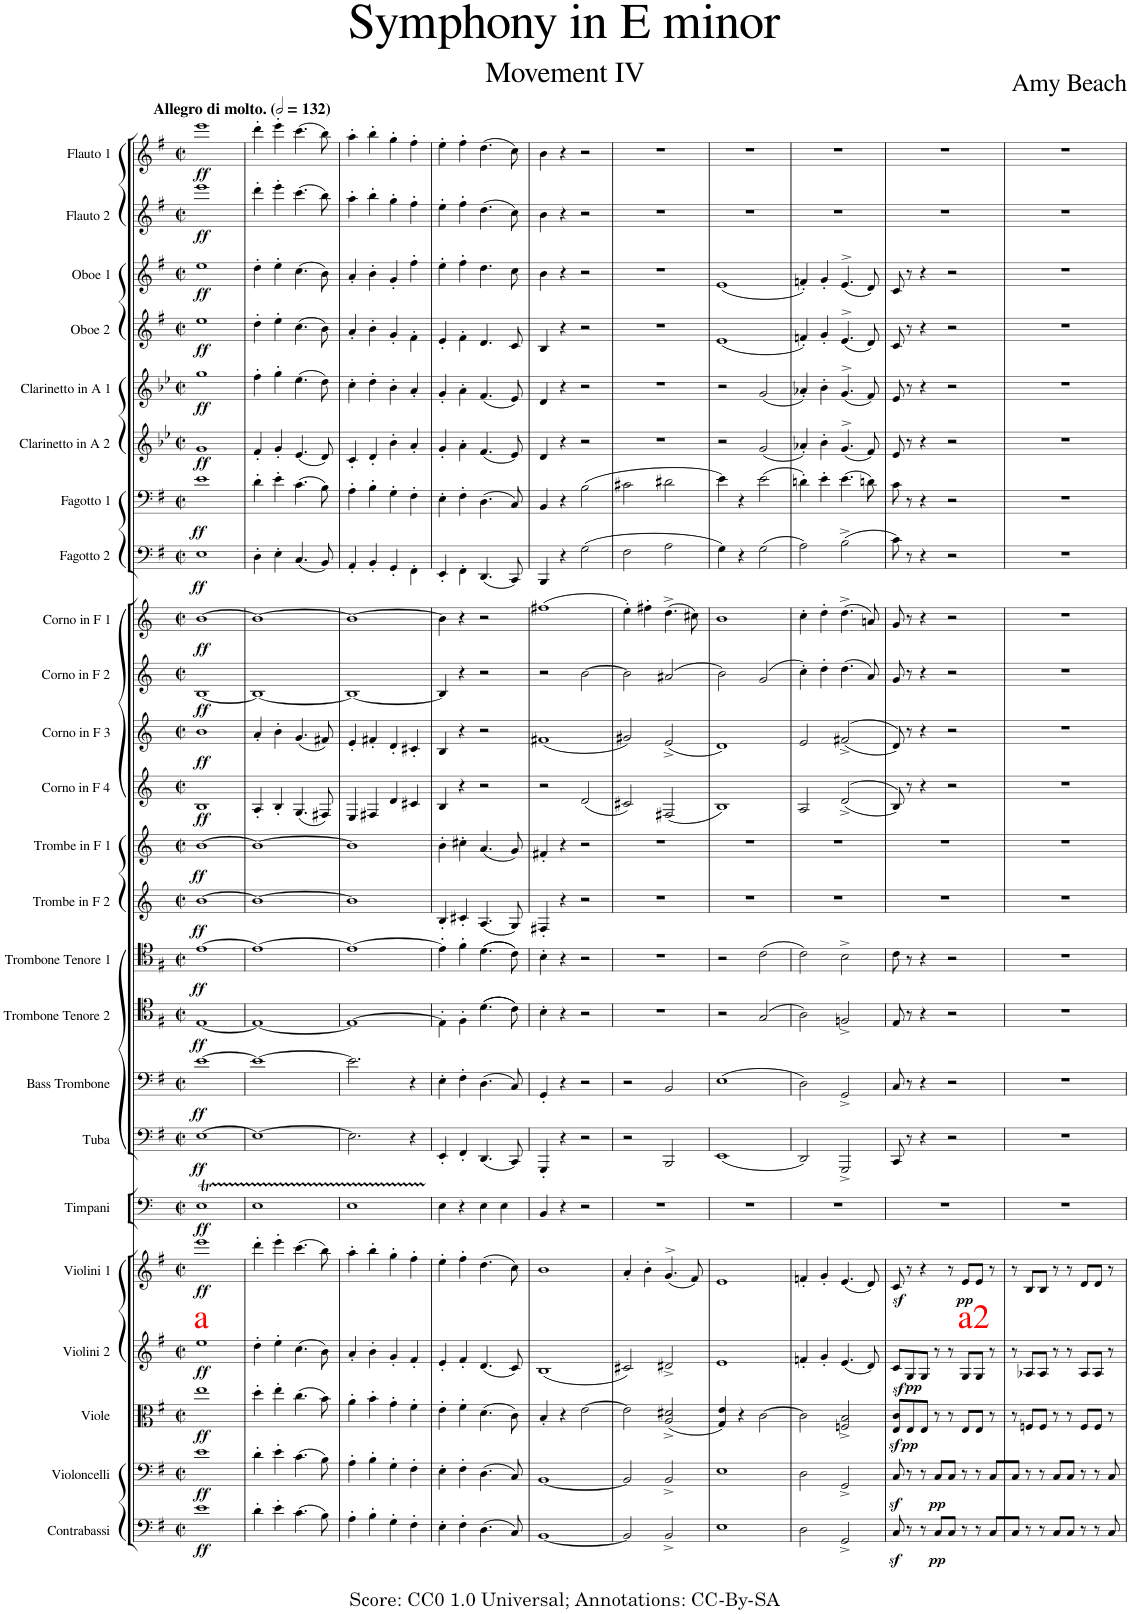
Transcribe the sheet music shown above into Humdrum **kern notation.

**kern	**dynam	**kern	**dynam	**kern	**dynam	**kern	**dynam	**kern	**text	**dynam	**kern	**dynam	**kern	**dynam	**kern	**dynam	**kern	**dynam	**kern	**dynam	**kern	**dynam	**kern	**dynam	**kern	**dynam	**kern	**dynam	**kern	**dynam	**kern	**dynam	**kern	**dynam	**kern	**dynam	**kern	**dynam	**kern	**dynam	**kern	**dynam	**kern	**dynam	**kern	**dynam	**kern	**dynam
*part24	*part24	*part23	*part23	*part22	*part22	*part21	*part21	*part20	*part20	*part20	*part19	*part19	*part18	*part18	*part17	*part17	*part16	*part16	*part15	*part15	*part14	*part14	*part13	*part13	*part12	*part12	*part11	*part11	*part10	*part10	*part9	*part9	*part8	*part8	*part7	*part7	*part6	*part6	*part5	*part5	*part4	*part4	*part3	*part3	*part2	*part2	*part1	*part1
*staff24	*staff24	*staff23	*staff23	*staff22	*staff22	*staff21	*staff21	*staff20	*staff20	*staff20	*staff19	*staff19	*staff18	*staff18	*staff17	*staff17	*staff16	*staff16	*staff15	*staff15	*staff14	*staff14	*staff13	*staff13	*staff12	*staff12	*staff11	*staff11	*staff10	*staff10	*staff9	*staff9	*staff8	*staff8	*staff7	*staff7	*staff6	*staff6	*staff5	*staff5	*staff4	*staff4	*staff3	*staff3	*staff2	*staff2	*staff1	*staff1
*I"Contrabassi	*	*I"Violoncelli	*	*I"Viole	*	*I"Violini 2	*	*I"Violini 1	*	*	*I"Timpani	*	*I"Tuba	*	*I"Bass Trombone	*	*I"Trombone Tenore 2	*	*I"Trombone Tenore 1	*	*I"Trombe in F 2	*	*I"Trombe in F 1	*	*I"Corno in F 4	*	*I"Corno in F 3	*	*I"Corno in F 2	*	*I"Corno in F 1	*	*I"Fagotto 2	*	*I"Fagotto 1	*	*I"Clarinetto in A 2	*	*I"Clarinetto in A 1	*	*I"Oboe 2	*	*I"Oboe 1	*	*I"Flauto 2	*	*I"Flauto 1	*
*I'Cb.	*	*I'Vc.	*	*I'Vle.	*	*I'Vln. 2	*	*I'Vln. 1	*	*	*I'Timp.	*	*I'Tba.	*	*I'B. Tbn.	*	*I'Tbn. 2	*	*I'Tbn. 1	*	*I'Tr. 2	*	*I'Tr. 1	*	*I'Corno 4	*	*I'Corno 3	*	*I'Corno 2	*	*I'Corno 1	*	*I'Fag. 2	*	*I'Fag. 1	*	*I'Cl. 2	*	*I'Cl. 1	*	*I'Ob. 2	*	*I'Ob. 1	*	*I'Fl. 2	*	*I'Fl. 1	*
*clefF4	*	*clefF4	*	*clefC3	*	*clefG2	*	*clefG2	*	*	*clefF4	*	*clefF4	*	*clefF4	*	*clefC4	*	*clefC4	*	*clefG2	*	*clefG2	*	*clefG2	*	*clefG2	*	*clefG2	*	*clefG2	*	*clefF4	*	*clefF4	*	*clefG2	*	*clefG2	*	*clefG2	*	*clefG2	*	*clefG2	*	*clefG2	*
*Trd7c12	*	*	*	*	*	*	*	*	*	*	*	*	*	*	*	*	*	*	*	*	*Trd-3c-5	*	*Trd-3c-5	*	*Trd4c7	*	*Trd4c7	*	*Trd4c7	*	*Trd4c7	*	*	*	*	*	*Trd2c3	*	*Trd2c3	*	*	*	*	*	*	*	*	*
*k[f#]	*	*k[f#]	*	*k[f#]	*	*k[f#]	*	*k[f#]	*	*	*k[]	*	*k[f#]	*	*k[f#]	*	*k[f#]	*	*k[f#]	*	*k[]	*	*k[]	*	*k[]	*	*k[]	*	*k[]	*	*k[]	*	*k[f#]	*	*k[f#]	*	*k[b-e-]	*	*k[b-e-]	*	*k[f#]	*	*k[f#]	*	*k[f#]	*	*k[f#]	*
*M2/2	*	*M2/2	*	*M2/2	*	*M2/2	*	*M2/2	*	*	*M2/2	*	*M2/2	*	*M2/2	*	*M2/2	*	*M2/2	*	*M2/2	*	*M2/2	*	*M2/2	*	*M2/2	*	*M2/2	*	*M2/2	*	*M2/2	*	*M2/2	*	*M2/2	*	*M2/2	*	*M2/2	*	*M2/2	*	*M2/2	*	*M2/2	*
*met(c|)	*	*met(c|)	*	*met(c|)	*	*met(c|)	*	*met(c|)	*	*	*met(c|)	*	*met(c|)	*	*met(c|)	*	*met(c|)	*	*met(c|)	*	*met(c|)	*	*met(c|)	*	*met(c|)	*	*met(c|)	*	*met(c|)	*	*met(c|)	*	*met(c|)	*	*met(c|)	*	*met(c|)	*	*met(c|)	*	*met(c|)	*	*met(c|)	*	*met(c|)	*	*met(c|)	*
=1	=1	=1	=1	=1	=1	=1	=1	=1	=1	=1	=1	=1	=1	=1	=1	=1	=1	=1	=1	=1	=1	=1	=1	=1	=1	=1	=1	=1	=1	=1	=1	=1	=1	=1	=1	=1	=1	=1	=1	=1	=1	=1	=1	=1	=1	=1	=1	=1
!	!LO:DY:b	!	!LO:DY:b	!	!LO:DY:b	!	!LO:DY:b	!	!LO:LY:b:color=#FF0000	!LO:DY:b	!	!LO:DY:b	!	!LO:DY:b	!	!LO:DY:b	!	!LO:DY:b	!	!LO:DY:b	!	!LO:DY:b	!	!LO:DY:b	!	!LO:DY:b	!	!LO:DY:b	!	!LO:DY:b	!	!LO:DY:b	!	!LO:DY:b	!	!LO:DY:b	!	!LO:DY:b	!	!LO:DY:b	!	!LO:DY:b	!	!LO:DY:b	!	!LO:DY:b	!	!LO:DY:b
1e	ff	1e	ff	1ee	ff	1ee	ff	1eee	a	ff	1Et	ff	[1E	ff	[1e	ff	[1E	ff	[1e	ff	[1b	ff	[1b	ff	1B	ff	1b	ff	[1B	ff	[1b	ff	1E	ff	1e	ff	1g	ff	1gg	ff	1ee	ff	1ee	ff	1eee	ff	1eee	ff
=2	=2	=2	=2	=2	=2	=2	=2	=2	=2	=2	=2	=2	=2	=2	=2	=2	=2	=2	=2	=2	=2	=2	=2	=2	=2	=2	=2	=2	=2	=2	=2	=2	=2	=2	=2	=2	=2	=2	=2	=2	=2	=2	=2	=2	=2	=2	=2	=2
4d'\	.	4d'\	.	4dd'\	.	4dd'\	.	4ddd'\	.	.	1E	.	1E_	.	1e_	.	1E_	.	1e_	.	1b_	.	1b_	.	4A'/	.	4a'/	.	1B_	.	1b_	.	4D'\	.	4d'\	.	4f'/	.	4ff'\	.	4dd'\	.	4dd'\	.	4ddd'\	.	4ddd'\	.
4e'\	.	4e'\	.	4ee'\	.	4ee'\	.	4eee'\	.	.	.	.	.	.	.	.	.	.	.	.	.	.	.	.	4B'/	.	4b'\	.	.	.	.	.	4E'\	.	4e'\	.	4g'/	.	4gg'\	.	4ee'\	.	4ee'\	.	4eee'\	.	4eee'\	.
(4.c\	.	(4.c\	.	(4.cc\	.	(4.cc\	.	(4.ccc\	.	.	.	.	.	.	.	.	.	.	.	.	.	.	.	.	(4.G/	.	(4.g/	.	.	.	.	.	(4.C/	.	(4.c\	.	(4.e-/	.	(4.ee-\	.	(4.cc\	.	(4.cc\	.	(4.ccc\	.	(4.ccc\	.
8B\)	.	8B\)	.	8b\)	.	8b\)	.	8bb\)	.	.	.	.	.	.	.	.	.	.	.	.	.	.	.	.	8F#X/)	.	8f#X/)	.	.	.	.	.	8BB/)	.	8B\)	.	8d/)	.	8dd\)	.	8b\)	.	8b\)	.	8bb\)	.	8bb\)	.
=3	=3	=3	=3	=3	=3	=3	=3	=3	=3	=3	=3	=3	=3	=3	=3	=3	=3	=3	=3	=3	=3	=3	=3	=3	=3	=3	=3	=3	=3	=3	=3	=3	=3	=3	=3	=3	=3	=3	=3	=3	=3	=3	=3	=3	=3	=3	=3	=3
4A'\	.	4A'\	.	4a'\	.	4a'/	.	4aa'\	.	.	1ETTT	.	2.E\]	.	2.e\]	.	1E_	.	1e_	.	1b]	.	1b]	.	4E'/	.	4e'/	.	1B_	.	1b_	.	4AA'/	.	4A'\	.	4c'/	.	4cc'\	.	4a'/	.	4a'/	.	4aa'\	.	4aa'\	.
4B'\	.	4B'\	.	4b'\	.	4b'\	.	4bb'\	.	.	.	.	.	.	.	.	.	.	.	.	.	.	.	.	4F#X'/	.	4f#X'/	.	.	.	.	.	4BB'/	.	4B'\	.	4d'/	.	4dd'\	.	4b'\	.	4b'\	.	4bb'\	.	4bb'\	.
4G'\	.	4G'\	.	4g'\	.	4g'/	.	4gg'\	.	.	.	.	.	.	.	.	.	.	.	.	.	.	.	.	4d'/	.	4d'/	.	.	.	.	.	4GG'/	.	4G'\	.	4b-'\	.	4b-'\	.	4g'/	.	4g'/	.	4gg'\	.	4gg'\	.
4F#'\	.	4F#'\	.	4f#'\	.	4f#'/	.	4ff#'\	.	.	.	.	4r	.	4r	.	.	.	.	.	.	.	.	.	4c#X'/	.	4c#X'/	.	.	.	.	.	4FF#'\	.	4F#'\	.	4a'/	.	4a'/	.	4f#'\	.	4ff#'\	.	4ff#'\	.	4ff#'\	.
=4	=4	=4	=4	=4	=4	=4	=4	=4	=4	=4	=4	=4	=4	=4	=4	=4	=4	=4	=4	=4	=4	=4	=4	=4	=4	=4	=4	=4	=4	=4	=4	=4	=4	=4	=4	=4	=4	=4	=4	=4	=4	=4	=4	=4	=4	=4	=4	=4
4E'\	.	4E'\	.	4e'\	.	4e'/	.	4ee'\	.	.	4E\	.	4EE'/	.	4E'\	.	4E'\]	.	4e'\]	.	4B'/	.	4b'\	.	4B/	.	4B/	.	4B/]	.	4b\]	.	4EE'/	.	4E'\	.	4g'/	.	4g'/	.	4e'/	.	4ee'\	.	4ee'\	.	4ee'\	.
4F#'\	.	4F#'\	.	4f#'\	.	4f#'/	.	4ff#'\	.	.	4r	.	4FF#'/	.	4F#'\	.	4F#'\	.	4f#'\	.	4c#X'/	.	4cc#X'\	.	4r	.	4r	.	4r	.	4r	.	4FF#'\	.	4F#'\	.	4a'\	.	4a'\	.	4f#'\	.	4ff#'\	.	4ff#'\	.	4ff#'\	.
(4.D\	.	(4.D\	.	(4.d\	.	(4.d/	.	(4.dd\	.	.	4E\	.	(4.DD/	.	(4.D\	.	((4.d\	.	((4.d\	.	(4.A/	.	(4.a/	.	2r	.	2r	.	2r	.	2r	.	(4.DD/	.	(4.D\	.	(4.f/	.	(4.f/	.	4.d/	.	4.dd\	.	(4.dd\	.	(4.dd\	.
.	.	.	.	.	.	.	.	.	.	.	4E\	.	.	.	.	.	.	.	.	.	.	.	.	.	.	.	.	.	.	.	.	.	.	.	.	.	.	.	.	.	.	.	.	.	.	.	.	.
8C/)	.	8C/)	.	8c\)	.	8c/)	.	8cc\)	.	.	.	.	8CC/)	.	8C/)	.	8c\))	.	8c\))	.	8G/)	.	8g/)	.	.	.	.	.	.	.	.	.	8CC/)	.	8C/)	.	8e-/)	.	8e-/)	.	8c/	.	8cc\	.	8cc\)	.	8cc\)	.
=5	=5	=5	=5	=5	=5	=5	=5	=5	=5	=5	=5	=5	=5	=5	=5	=5	=5	=5	=5	=5	=5	=5	=5	=5	=5	=5	=5	=5	=5	=5	=5	=5	=5	=5	=5	=5	=5	=5	=5	=5	=5	=5	=5	=5	=5	=5	=5	=5
[1BB	.	[1BB	.	4B'/	.	(1B	.	1b	.	.	4BB/	.	4GGG'/	.	4GG'/	.	4B'\	.	4B'\	.	4F#X'/	.	4f#X'/	.	2r	.	(1f#X	.	2r	.	(1ff#X	.	4BBB/	.	4BB/	.	4d/	.	4d/	.	4B/	.	4b\	.	4b\	.	4b\	.
.	.	.	.	4r	.	.	.	.	.	.	4r	.	4r	.	4r	.	4r	.	4r	.	4r	.	4r	.	.	.	.	.	.	.	.	.	4r	.	4r	.	4r	.	4r	.	4r	.	4r	.	4r	.	4r	.
.	.	.	.	[2e\	.	.	.	.	.	.	2r	.	2r	.	2r	.	2r	.	2r	.	2r	.	2r	.	(2d/	.	.	.	[2b\	.	.	.	(2G\	.	(2B\	.	2r	.	2r	.	2r	.	2r	.	2r	.	2r	.
=6	=6	=6	=6	=6	=6	=6	=6	=6	=6	=6	=6	=6	=6	=6	=6	=6	=6	=6	=6	=6	=6	=6	=6	=6	=6	=6	=6	=6	=6	=6	=6	=6	=6	=6	=6	=6	=6	=6	=6	=6	=6	=6	=6	=6	=6	=6	=6	=6
2BB/]	.	2BB/]	.	2e\]	.	2c#X/)	.	4a'/	.	.	1r	.	2r	.	2r	.	1r	.	1r	.	1r	.	1r	.	2c#X/)	.	2g#X/)	.	2b\]	.	4ee'\)	.	2F#\	.	2c#X\	.	1r	.	1r	.	1r	.	1r	.	1r	.	1r	.
.	.	.	.	.	.	.	.	4b'\	.	.	.	.	.	.	.	.	.	.	.	.	.	.	.	.	.	.	.	.	.	.	4ff#X'\	.	.	.	.	.	.	.	.	.	.	.	.	.	.	.	.	.
2BB^/	.	2BB^/	.	(2A/^ 2d#X/^	.	2d#X^/	.	(4.g^>/	.	.	.	.	2BBB/	.	2BB/	.	.	.	.	.	.	.	.	.	(<2F#X/	.	(2e^/	.	(2a#X/	.	(4.dd^\	.	2A\	.	2d#X\	.	.	.	.	.	.	.	.	.	.	.	.	.
.	.	.	.	.	.	.	.	8f#/)	.	.	.	.	.	.	.	.	.	.	.	.	.	.	.	.	.	.	.	.	.	.	8cc#X\)	.	.	.	.	.	.	.	.	.	.	.	.	.	.	.	.	.
=7	=7	=7	=7	=7	=7	=7	=7	=7	=7	=7	=7	=7	=7	=7	=7	=7	=7	=7	=7	=7	=7	=7	=7	=7	=7	=7	=7	=7	=7	=7	=7	=7	=7	=7	=7	=7	=7	=7	=7	=7	=7	=7	=7	=7	=7	=7	=7	=7
1E	.	1E	.	4G/ 4e/)	.	1e	.	1e	.	.	1r	.	(1EE	.	(1E	.	2r	.	2r	.	1r	.	1r	.	1B)	.	1d)	.	2b\)	.	1b	.	4G\)	.	4e\)	.	2r	.	2r	.	(1e	.	(1e	.	1r	.	1r	.
.	.	.	.	4r	.	.	.	.	.	.	.	.	.	.	.	.	.	.	.	.	.	.	.	.	.	.	.	.	.	.	.	.	4r	.	4r	.	.	.	.	.	.	.	.	.	.	.	.	.
.	.	.	.	[2c\	.	.	.	.	.	.	.	.	.	.	.	.	(2G/	.	(2c\	.	.	.	.	.	.	.	.	.	(2g/	.	.	.	(2G\	.	(2e\	.	(2g/	.	(2g/	.	.	.	.	.	.	.	.	.
=8	=8	=8	=8	=8	=8	=8	=8	=8	=8	=8	=8	=8	=8	=8	=8	=8	=8	=8	=8	=8	=8	=8	=8	=8	=8	=8	=8	=8	=8	=8	=8	=8	=8	=8	=8	=8	=8	=8	=8	=8	=8	=8	=8	=8	=8	=8	=8	=8
2D\	.	2D\	.	2c\]	.	4fn'/	.	4fn'/	.	.	1r	.	2DD/)	.	2D\)	.	2A\)	.	2c\)	.	1r	.	1r	.	2A/	.	2e/	.	4cc'\)	.	4cc'\	.	2A\)	.	4dn'\)	.	4a-X'/)	.	4a-X'/)	.	4fn'/)	.	4fn'/)	.	1r	.	1r	.
.	.	.	.	.	.	4g'/	.	4g'/	.	.	.	.	.	.	.	.	.	.	.	.	.	.	.	.	.	.	.	.	4dd'\	.	4dd'\	.	.	.	4e'\	.	4b-'\	.	4b-'\	.	4g'/	.	4g'/	.	.	.	.	.
2GG^/	.	2GG^/	.	2Fn/^ 2B/^	.	(4.e/	.	(4.e/	.	.	.	.	2GGG^/	.	2GG^/	.	2Fn^/	.	2B^\	.	.	.	.	.	(>(2d^/	.	(>(2f#X^/	.	(4.dd\	.	(4.dd^\	.	(2B^\	.	(4.e\	.	(4.g^>/	.	(4.g^>/	.	(4.e^>/	.	(4.e^>/	.	.	.	.	.
.	.	.	.	.	.	8d/)	.	8d/)	.	.	.	.	.	.	.	.	.	.	.	.	.	.	.	.	.	.	.	.	8a/)	.	8an/)	.	.	.	8dn\)	.	8f/)	.	8f/)	.	8d/)	.	8d/)	.	.	.	.	.
=9	=9	=9	=9	=9	=9	=9	=9	=9	=9	=9	=9	=9	=9	=9	=9	=9	=9	=9	=9	=9	=9	=9	=9	=9	=9	=9	=9	=9	=9	=9	=9	=9	=9	=9	=9	=9	=9	=9	=9	=9	=9	=9	=9	=9	=9	=9	=9	=9
8Cz</	.	8Cz</	.	8E/z< 8c/z<L	.	8cz</L	.	8cz</	.	.	1r	.	8CC/	.	8C/	.	8E/	.	8c\	.	1r	.	1r	.	8B/))	.	8d/))	.	8g/	.	8g/	.	8c\)	.	8c\	.	8e-/	.	8e-/	.	8c/	.	8c/	.	1r	.	1r	.
!	!	!	!	!	!LO:DY:b	!	!LO:DY:b	!	!	!	!	!	!	!	!	!	!	!	!	!	!	!	!	!	!	!	!	!	!	!	!	!	!	!	!	!	!	!	!	!	!	!	!	!	!	!	!	!
8r	.	8r	.	8E/	pp	8G/	pp	8r	.	.	.	.	8r	.	8r	.	8r	.	8r	.	.	.	.	.	8r	.	8r	.	8r	.	8r	.	8r	.	8r	.	8r	.	8r	.	8r	.	8r	.	.	.	.	.
8r	.	8r	.	8E/J	.	8G/J	.	4r	.	.	.	.	4r	.	4r	.	4r	.	4r	.	.	.	.	.	4r	.	4r	.	4r	.	4r	.	4r	.	4r	.	4r	.	4r	.	4r	.	4r	.	.	.	.	.
!	!LO:DY:b	!	!LO:DY:b	!	!	!	!	!	!	!	!	!	!	!	!	!	!	!	!	!	!	!	!	!	!	!	!	!	!	!	!	!	!	!	!	!	!	!	!	!	!	!	!	!	!	!	!	!
8C/L	pp	8C/L	pp	8r	.	8r	.	.	.	.	.	.	.	.	.	.	.	.	.	.	.	.	.	.	.	.	.	.	.	.	.	.	.	.	.	.	.	.	.	.	.	.	.	.	.	.	.	.
8C/J	.	8C/J	.	8r	.	8r	.	8r	.	.	.	.	2r	.	2r	.	2r	.	2r	.	.	.	.	.	2r	.	2r	.	2r	.	2r	.	2r	.	2r	.	2r	.	2r	.	2r	.	2r	.	.	.	.	.
!	!	!	!	!	!	!	!	!	!LO:LY:b:color=#FF0000	!LO:DY:b	!	!	!	!	!	!	!	!	!	!	!	!	!	!	!	!	!	!	!	!	!	!	!	!	!	!	!	!	!	!	!	!	!	!	!	!	!	!
8r	.	8r	.	8E/L	.	8G/L	.	8e/L	a2	pp	.	.	.	.	.	.	.	.	.	.	.	.	.	.	.	.	.	.	.	.	.	.	.	.	.	.	.	.	.	.	.	.	.	.	.	.	.	.
8r	.	8r	.	8E/J	.	8G/J	.	8e/J	.	.	.	.	.	.	.	.	.	.	.	.	.	.	.	.	.	.	.	.	.	.	.	.	.	.	.	.	.	.	.	.	.	.	.	.	.	.	.	.
8C/L	.	8C/L	.	8r	.	8r	.	8r	.	.	.	.	.	.	.	.	.	.	.	.	.	.	.	.	.	.	.	.	.	.	.	.	.	.	.	.	.	.	.	.	.	.	.	.	.	.	.	.
=10	=10	=10	=10	=10	=10	=10	=10	=10	=10	=10	=10	=10	=10	=10	=10	=10	=10	=10	=10	=10	=10	=10	=10	=10	=10	=10	=10	=10	=10	=10	=10	=10	=10	=10	=10	=10	=10	=10	=10	=10	=10	=10	=10	=10	=10	=10	=10	=10
8C/J	.	8C/J	.	8r	.	8r	.	8r	.	.	1r	.	1r	.	1r	.	1r	.	1r	.	1r	.	1r	.	1r	.	1r	.	1r	.	1r	.	1r	.	1r	.	1r	.	1r	.	1r	.	1r	.	1r	.	1r	.
8r	.	8r	.	8Fn/L	.	8A-X/L	.	8B/L	.	.	.	.	.	.	.	.	.	.	.	.	.	.	.	.	.	.	.	.	.	.	.	.	.	.	.	.	.	.	.	.	.	.	.	.	.	.	.	.
8r	.	8r	.	8F/J	.	8A-/J	.	8B/J	.	.	.	.	.	.	.	.	.	.	.	.	.	.	.	.	.	.	.	.	.	.	.	.	.	.	.	.	.	.	.	.	.	.	.	.	.	.	.	.
8C/L	.	8C/L	.	8r	.	8r	.	8r	.	.	.	.	.	.	.	.	.	.	.	.	.	.	.	.	.	.	.	.	.	.	.	.	.	.	.	.	.	.	.	.	.	.	.	.	.	.	.	.
8C/J	.	8C/J	.	8r	.	8r	.	8r	.	.	.	.	.	.	.	.	.	.	.	.	.	.	.	.	.	.	.	.	.	.	.	.	.	.	.	.	.	.	.	.	.	.	.	.	.	.	.	.
8r	.	8r	.	8F/L	.	8A-/L	.	8d/L	.	.	.	.	.	.	.	.	.	.	.	.	.	.	.	.	.	.	.	.	.	.	.	.	.	.	.	.	.	.	.	.	.	.	.	.	.	.	.	.
8r	.	8r	.	8F/J	.	8A-/J	.	8d/J	.	.	.	.	.	.	.	.	.	.	.	.	.	.	.	.	.	.	.	.	.	.	.	.	.	.	.	.	.	.	.	.	.	.	.	.	.	.	.	.
8C/	.	8C/	.	8r	.	8r	.	8r	.	.	.	.	.	.	.	.	.	.	.	.	.	.	.	.	.	.	.	.	.	.	.	.	.	.	.	.	.	.	.	.	.	.	.	.	.	.	.	.
=	=	=	=	=	=	=	=	=	=	=	=	=	=	=	=	=	=	=	=	=	=	=	=	=	=	=	=	=	=	=	=	=	=	=	=	=	=	=	=	=	=	=	=	=	=	=	=	=
*-	*-	*-	*-	*-	*-	*-	*-	*-	*-	*-	*-	*-	*-	*-	*-	*-	*-	*-	*-	*-	*-	*-	*-	*-	*-	*-	*-	*-	*-	*-	*-	*-	*-	*-	*-	*-	*-	*-	*-	*-	*-	*-	*-	*-	*-	*-	*-	*-
